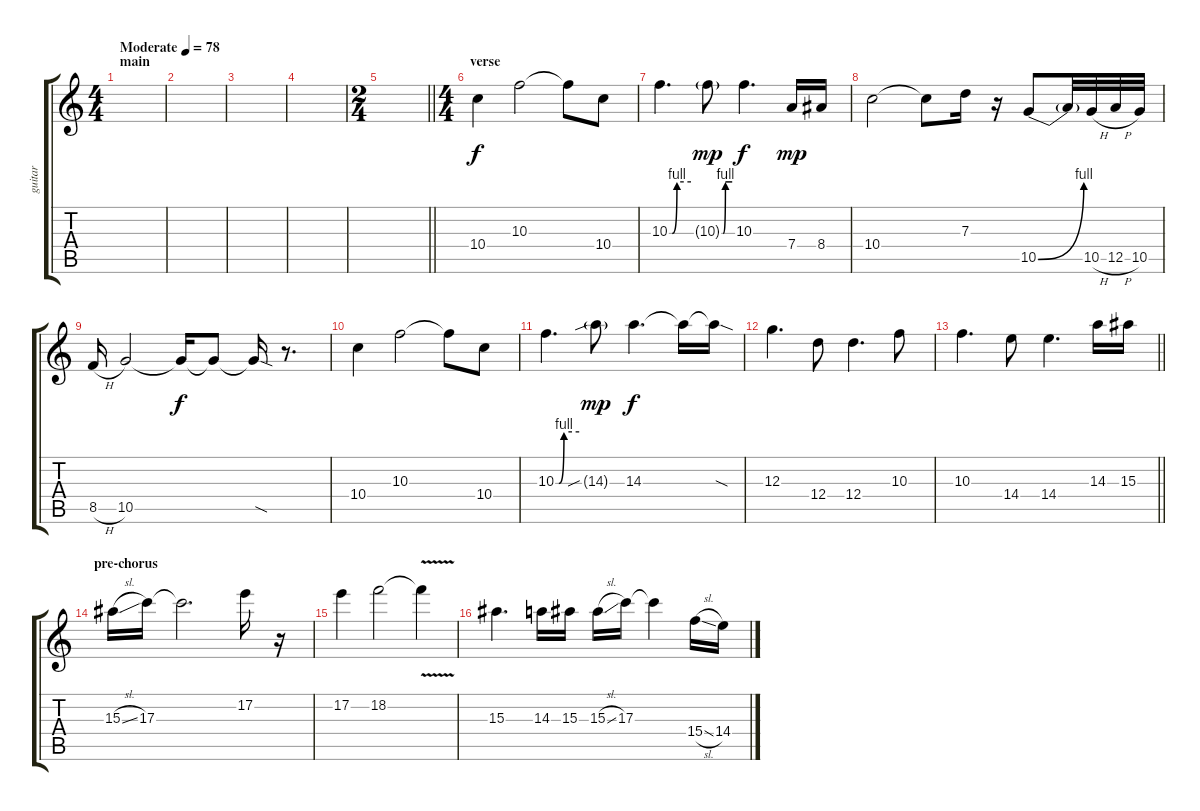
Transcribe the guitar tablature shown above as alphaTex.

\track ("guitar" "guitar") {instrument distortionguitar}
\staff {score tabs}
\tuning (E4 B3 G3 D3 A2 E2) {hide}
\ts (4 4)
\section ("" "main")
\tempo (78 "Moderate")
\clef g2
\ks c
|
|
|
|
\ts (2 4)
\barLineRight lightlight
|
\ts (4 4)
\section ("" "verse")
10.4.4 10.3.2 10.3{t}.8 10.4.8 |
10.3{be (custom 0 0 8 0 21 4 60 4)}.4{d} 10.3{be (custom 0 0 8 0 21 4 60 4) g}.8{dy mp} 10.3.4{d dy f} 7.4.16{dy mp} 8.4.16 |
10.4.2 10.4{t}.8 7.3.16 r.16 10.5{be (bend 0 0 60 4)}.8 10.5{t}.32 10.5{h}.32 12.5{h}.32 10.5.32 |
8.5{h}.16 10.5.2 10.5{t}.16{dy f} 10.5{t}.8 10.5{sod t}.16 r.8{d} |
10.4.4 10.3.2 10.3{t}.8 10.4.8 |
10.3{be (custom 0 0 8 0 21 4 60 4)}.4{d} 14.3{sib g}.8{dy mp} 14.3.4{d dy f} 14.3{t}.16 14.3{sod t}.16 |
12.3.4{d} 12.4.8 12.4.4{d} 10.3.8 |
\barLineRight lightlight
10.3.4{d} 14.4.8 14.4.4{d} 14.3.16 15.3.16 |
\section ("" "pre-chorus")
15.3{sl}.16 17.3.16 17.3{t}.2{d} 17.2.16 r.16 |
17.2.4 18.2.2 18.2{v t}.4 |
15.3.4{d} 14.3.16 15.3.16 15.3{sl}.16 17.3.16 17.3{t}.4 15.4{sl}.16 14.4.16
